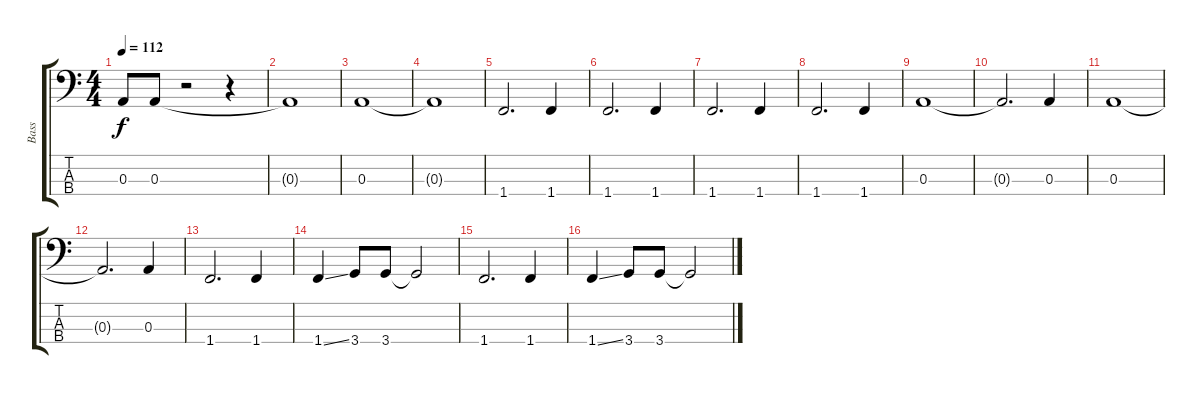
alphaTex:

\track ("Bass" "Bass") {instrument electricbassfinger}
\staff {score tabs}
\tuning (G2 D2 A1 E1) {hide}
\ts (4 4)
\tempo 112
\clef f4
\ks c
0.3.8{dy f} 0.3.8 r.2 r.4 |
0.3{t}.1 |
0.3.1 |
0.3{t}.1 |
1.4.2{d} 1.4.4 |
1.4.2{d} 1.4.4 |
1.4.2{d} 1.4.4 |
1.4.2{d} 1.4.4 |
0.3.1 |
0.3{t}.2{d} 0.3.4 |
0.3.1 |
0.3{t}.2{d} 0.3.4 |
1.4.2{d} 1.4.4 |
1.4{ss}.4 3.4.8 3.4.8 3.4{t}.2 |
1.4.2{d} 1.4.4 |
1.4{ss}.4 3.4.8 3.4.8 3.4{t}.2
